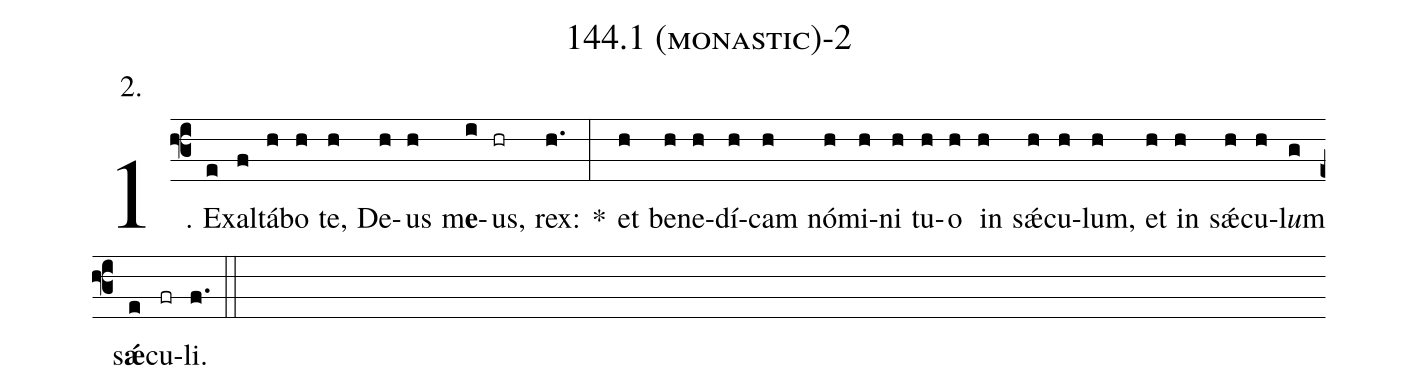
name: 144.1 (monastic)-2;
annotation: 2.;
%%
(f3)1. Ex(e)al(f)tá(h)bo(h) te,(h) De(h)us(h) m<b>e</b>(i)us,(hr) rex:(h.) *(:) et(h) be(h)ne(h)dí(h)cam(h) nó(h)mi(h)ni(h) tu(h)o(h) in(h) sǽ(h)cu(h)lum,(h) et(h) in(h) sǽ(h)cu(h)l<i>u</i>m(g) s<b>ǽ</b>(e)cu(fr)li.(f.) (::)
